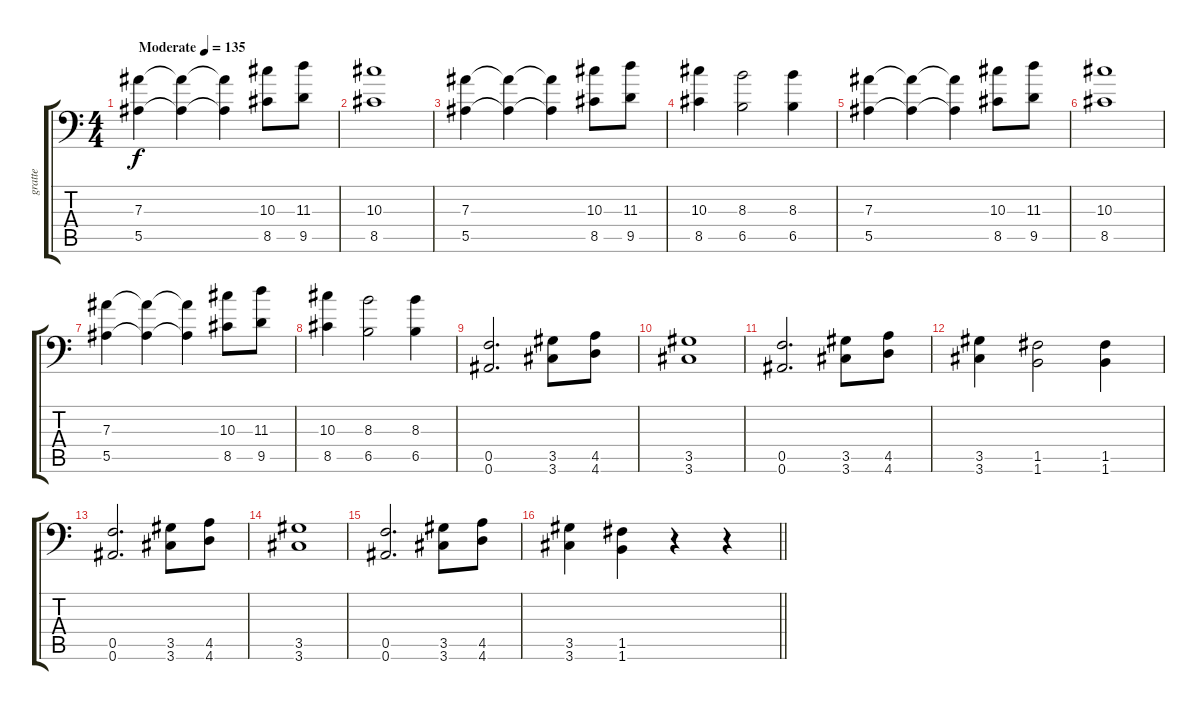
\track ("gratte" "gratte") {instrument distortionguitar}
\staff {score tabs}
\tuning (C4 G3 Eb3 Bb2 F2 Bb1) {hide}
\ts (4 4)
\tempo (135 "Moderate")
\clef f4
\ks c
(7.3 5.5).4{dy f instrument distortionguitar} (7.3{t} 5.5{t}).4 (7.3{t} 5.5{t}).4 (10.3 8.5).8 (11.3 9.5).8 |
(10.3 8.5).1 |
(7.3 5.5).4 (7.3{t} 5.5{t}).4 (7.3{t} 5.5{t}).4 (10.3 8.5).8 (11.3 9.5).8 |
(10.3 8.5).4 (8.3 6.5).2 (8.3 6.5).4 |
(7.3 5.5).4 (7.3{t} 5.5{t}).4 (7.3{t} 5.5{t}).4 (10.3 8.5).8 (11.3 9.5).8 |
(10.3 8.5).1 |
(7.3 5.5).4 (7.3{t} 5.5{t}).4 (7.3{t} 5.5{t}).4 (10.3 8.5).8 (11.3 9.5).8 |
(10.3 8.5).4 (8.3 6.5).2 (8.3 6.5).4 |
(0.5 0.6).2{d} (3.5 3.6).8 (4.5 4.6).8 |
(3.5 3.6).1 |
(0.5 0.6).2{d} (3.5 3.6).8 (4.5 4.6).8 |
(3.5 3.6).4 (1.5 1.6).2 (1.5 1.6).4 |
(0.5 0.6).2{d} (3.5 3.6).8 (4.5 4.6).8 |
(3.5 3.6).1 |
(0.5 0.6).2{d} (3.5 3.6).8 (4.5 4.6).8 |
\barLineRight lightlight
(3.5 3.6).4 (1.5 1.6).4 r.4 r.4
